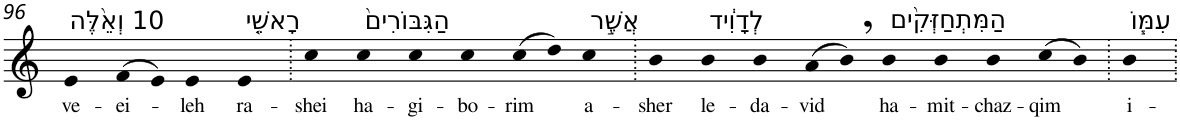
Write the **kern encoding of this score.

**kern	**text
*part1	*part1
*staff1	*staff1
*I"Piano	*
*I'Pno	*
!!LO:PB:g=z
*clefG2	*
*k[]	*
=96	=96
!LO:TX:a:t=10 וְאֵ֨לֶּה	!
!	!LO:LY:b
4e	ve-
!	!LO:LY:b
(>8f	-ei-
8e)	.
!	!LO:LY:b
4e	-leh
!LO:TX:a:t=רָאשֵׁ֤י	!
!	!LO:LY:b
4e	ra-
=97.	=97.
!	!LO:LY:b
4cc	-shei
!LO:TX:a:t=הַגִּבּוֹרִים֙	!
!	!LO:LY:b
4cc	ha-
!	!LO:LY:b
4cc	-gi-
!	!LO:LY:b
4cc	-bo-
!	!LO:LY:b
(>8cc	-rim
8dd)	.
!LO:TX:a:t=אֲשֶׁ֣ר	!
!	!LO:LY:b
4cc	a-
=98.	=98.
!	!LO:LY:b
4b	-sher
!LO:TX:a:t=לְדָוִ֔יד	!
!	!LO:LY:b
4b	le-
!	!LO:LY:b
4b	-da-
!	!LO:LY:b
(>8a	-vid
8b,)	.
!LO:TX:a:t=הַמִּתְחַזְּקִ֨ים	!
!	!LO:LY:b
4b	ha-
!	!LO:LY:b
4b	-mit-
!	!LO:LY:b
4b	-chaz-
!	!LO:LY:b
(>8cc	-qim
8b)	.
=99.	=99.
!LO:TX:a:t=עִמּ֧וֹ	!
!	!LO:LY:b
4b	i-
=.	=.
*-	*-
